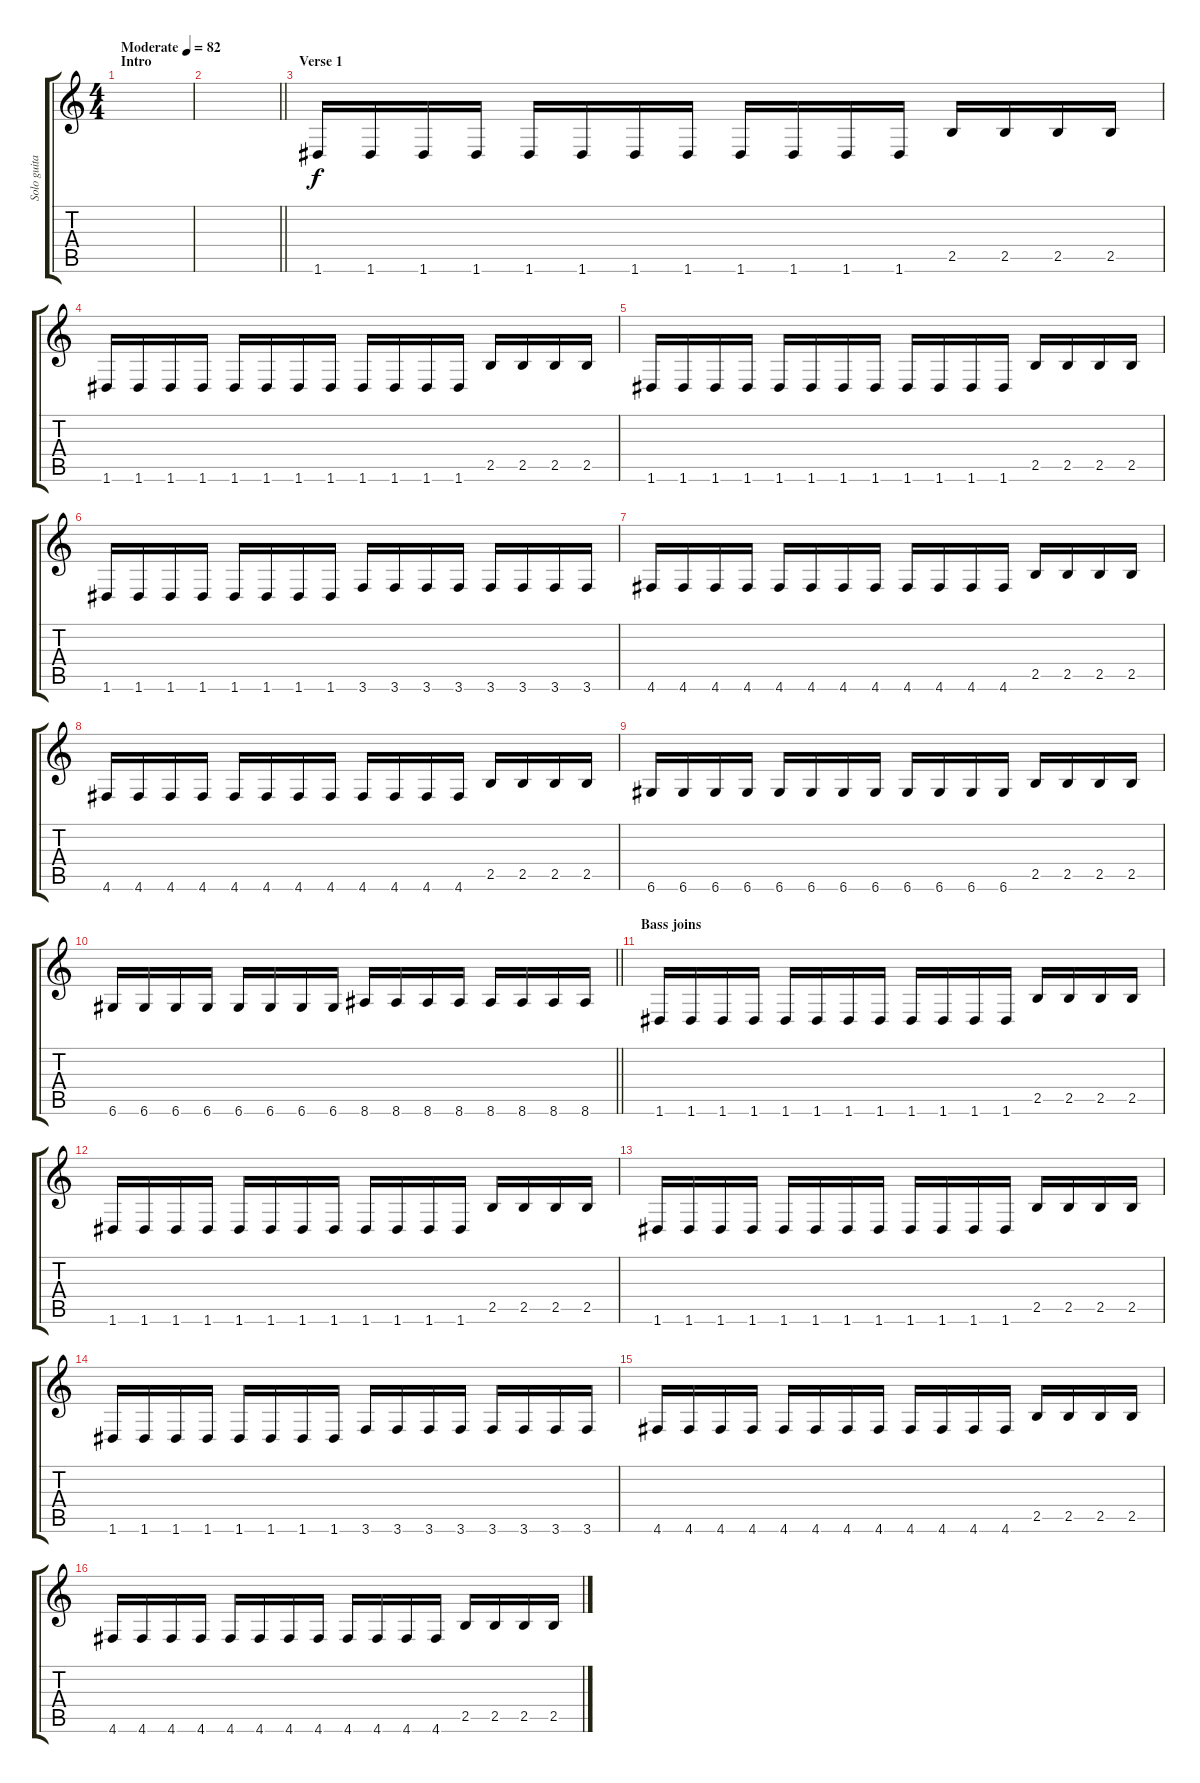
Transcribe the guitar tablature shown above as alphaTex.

\track ("Solo guitar" "Solo guita") {instrument overdrivenguitar}
\staff {score tabs}
\tuning (E4 B3 G3 D3 A2 D2) {hide}
\ts (4 4)
\section ("" "Intro")
\tempo (82 "Moderate")
\clef g2
\ks c
|
\barLineRight lightlight
|
\section ("" "Verse 1")
1.6.16 1.6.16 1.6.16 1.6.16 1.6.16 1.6.16 1.6.16 1.6.16 1.6.16 1.6.16 1.6.16 1.6.16 2.5.16 2.5.16 2.5.16 2.5.16 |
1.6.16 1.6.16 1.6.16 1.6.16 1.6.16 1.6.16 1.6.16 1.6.16 1.6.16 1.6.16 1.6.16 1.6.16 2.5.16 2.5.16 2.5.16 2.5.16 |
1.6.16 1.6.16 1.6.16 1.6.16 1.6.16 1.6.16 1.6.16 1.6.16 1.6.16 1.6.16 1.6.16 1.6.16 2.5.16 2.5.16 2.5.16 2.5.16 |
1.6.16 1.6.16 1.6.16 1.6.16 1.6.16 1.6.16 1.6.16 1.6.16 3.6.16 3.6.16 3.6.16 3.6.16 3.6.16 3.6.16 3.6.16 3.6.16 |
4.6.16 4.6.16 4.6.16 4.6.16 4.6.16 4.6.16 4.6.16 4.6.16 4.6.16 4.6.16 4.6.16 4.6.16 2.5.16 2.5.16 2.5.16 2.5.16 |
4.6.16 4.6.16 4.6.16 4.6.16 4.6.16 4.6.16 4.6.16 4.6.16 4.6.16 4.6.16 4.6.16 4.6.16 2.5.16 2.5.16 2.5.16 2.5.16 |
6.6.16 6.6.16 6.6.16 6.6.16 6.6.16 6.6.16 6.6.16 6.6.16 6.6.16 6.6.16 6.6.16 6.6.16 2.5.16 2.5.16 2.5.16 2.5.16 |
\barLineRight lightlight
6.6.16 6.6.16 6.6.16 6.6.16 6.6.16 6.6.16 6.6.16 6.6.16 8.6.16 8.6.16 8.6.16 8.6.16 8.6.16 8.6.16 8.6.16 8.6.16 |
\section ("" "Bass joins")
1.6.16 1.6.16 1.6.16 1.6.16 1.6.16 1.6.16 1.6.16 1.6.16 1.6.16 1.6.16 1.6.16 1.6.16 2.5.16 2.5.16 2.5.16 2.5.16 |
1.6.16 1.6.16 1.6.16 1.6.16 1.6.16 1.6.16 1.6.16 1.6.16 1.6.16 1.6.16 1.6.16 1.6.16 2.5.16 2.5.16 2.5.16 2.5.16 |
1.6.16 1.6.16 1.6.16 1.6.16 1.6.16 1.6.16 1.6.16 1.6.16 1.6.16 1.6.16 1.6.16 1.6.16 2.5.16 2.5.16 2.5.16 2.5.16 |
1.6.16 1.6.16 1.6.16 1.6.16 1.6.16 1.6.16 1.6.16 1.6.16 3.6.16 3.6.16 3.6.16 3.6.16 3.6.16 3.6.16 3.6.16 3.6.16 |
4.6.16 4.6.16 4.6.16 4.6.16 4.6.16 4.6.16 4.6.16 4.6.16 4.6.16 4.6.16 4.6.16 4.6.16 2.5.16 2.5.16 2.5.16 2.5.16 |
4.6.16 4.6.16 4.6.16 4.6.16 4.6.16 4.6.16 4.6.16 4.6.16 4.6.16 4.6.16 4.6.16 4.6.16 2.5.16 2.5.16 2.5.16 2.5.16
